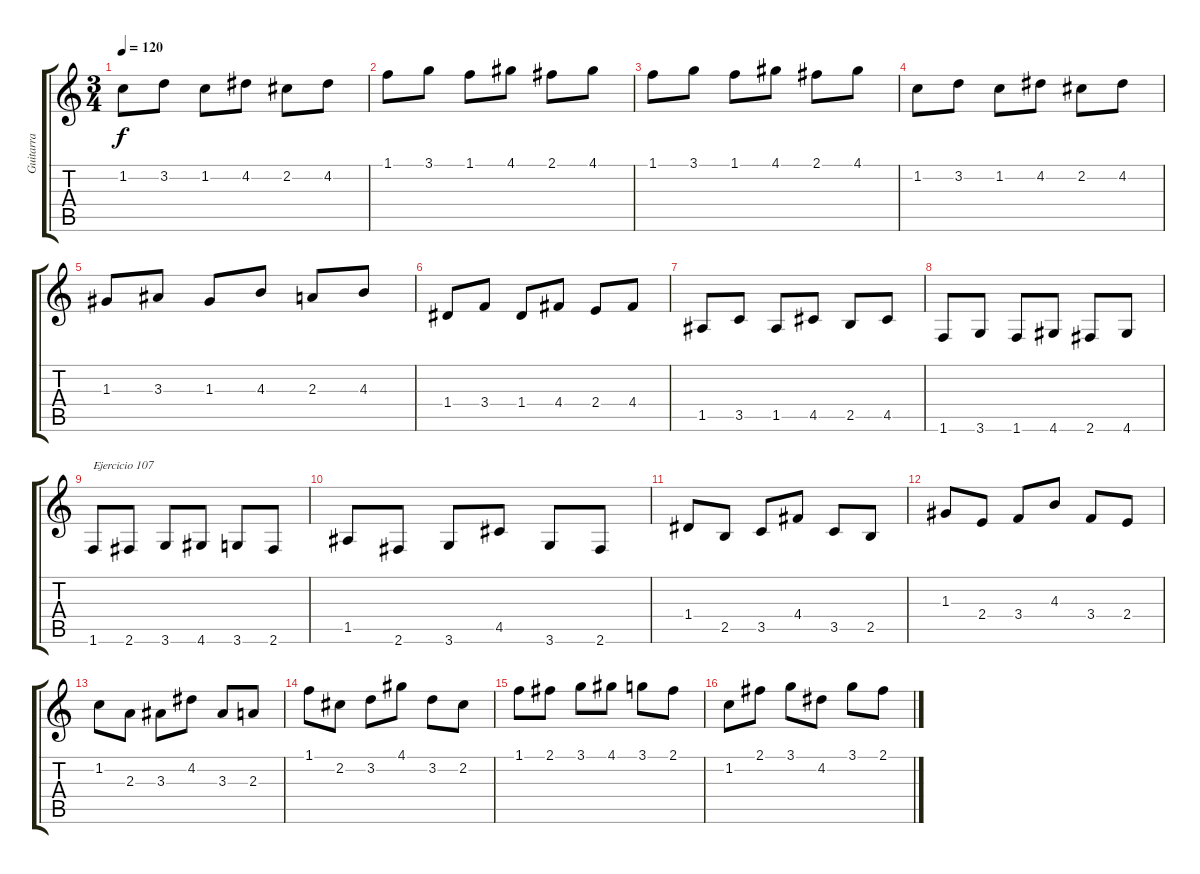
\track ("Guitarra" "Guitarra") {instrument acousticguitarnylon}
\staff {score tabs}
\tuning (E4 B3 G3 D3 A2 E2) {hide}
\ts (3 4)
\tempo 120
\clef g2
\ks c
1.2.8{dy f} 3.2.8 1.2.8 4.2.8 2.2.8 4.2.8 |
1.1.8 3.1.8 1.1.8 4.1.8 2.1.8 4.1.8 |
1.1.8 3.1.8 1.1.8 4.1.8 2.1.8 4.1.8 |
1.2.8 3.2.8 1.2.8 4.2.8 2.2.8 4.2.8 |
1.3.8 3.3.8 1.3.8 4.3.8 2.3.8 4.3.8 |
1.4.8 3.4.8 1.4.8 4.4.8 2.4.8 4.4.8 |
1.5.8 3.5.8 1.5.8 4.5.8 2.5.8 4.5.8 |
1.6.8 3.6.8 1.6.8 4.6.8 2.6.8 4.6.8 |
1.6.8{txt "Ejercicio 107"} 2.6.8 3.6.8 4.6.8 3.6.8 2.6.8 |
1.5.8 2.6.8 3.6.8 4.5.8 3.6.8 2.6.8 |
1.4.8 2.5.8 3.5.8 4.4.8 3.5.8 2.5.8 |
1.3.8 2.4.8 3.4.8 4.3.8 3.4.8 2.4.8 |
1.2.8 2.3.8 3.3.8 4.2.8 3.3.8 2.3.8 |
1.1.8 2.2.8 3.2.8 4.1.8 3.2.8 2.2.8 |
1.1.8 2.1.8 3.1.8 4.1.8 3.1.8 2.1.8 |
1.2.8 2.1.8 3.1.8 4.2.8 3.1.8 2.1.8
